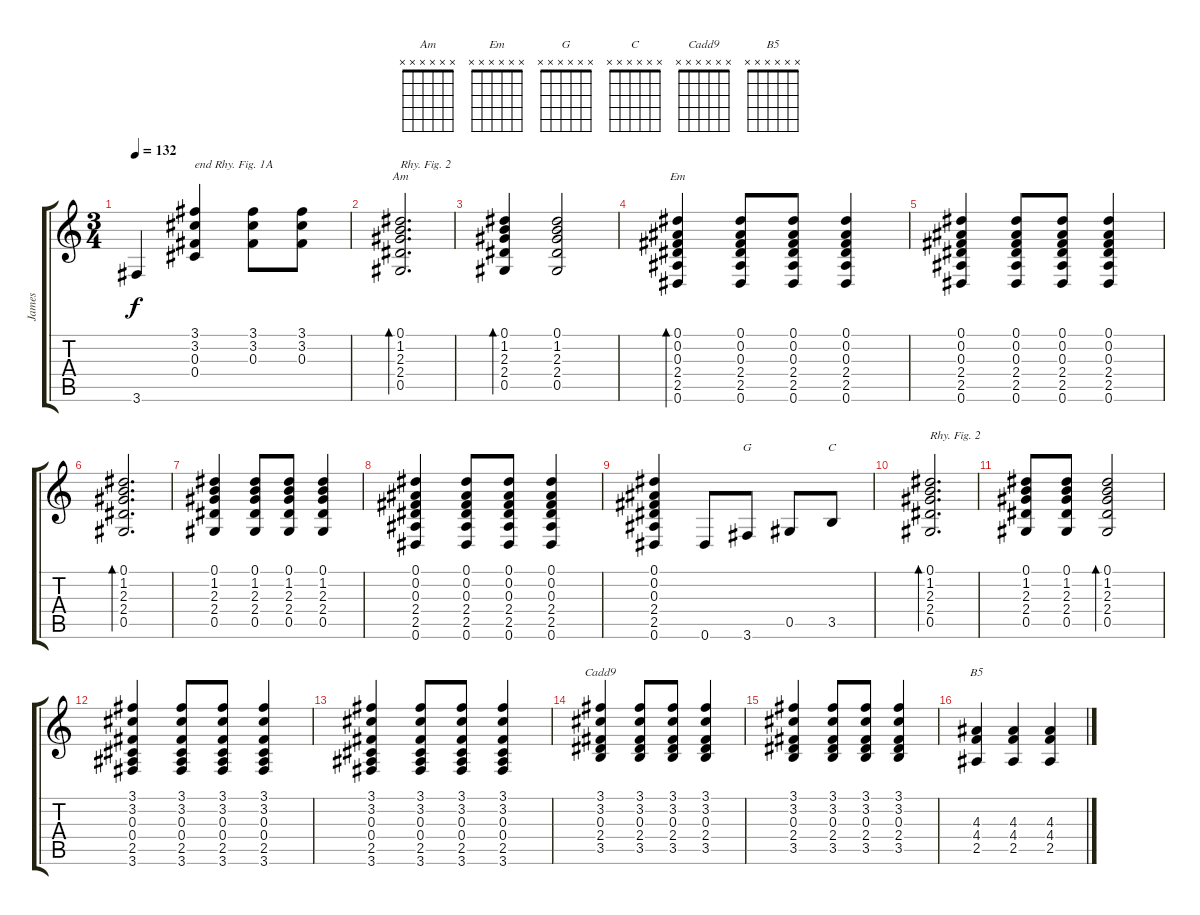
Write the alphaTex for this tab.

\track ("James" "James") {instrument electricguitarjazz}
\staff {score tabs}
\tuning (Eb4 Bb3 Gb3 Db3 Ab2 Eb2) {hide}
\chord ("Am" x x x x x x)
\chord ("Em" x x x x x x)
\chord ("G" x x x x x x)
\chord ("C" x x x x x x)
\chord ("Cadd9" x x x x x x)
\chord ("B5" x x x x x x)
\ts (3 4)
\tempo 132
\clef g2
\ks c
3.6.4{dy f} (3.1 3.2 0.3 0.4).4{txt "end Rhy. Fig. 1A"} (3.1 3.2 0.3).8 (3.1 3.2 0.3).8 |
(0.1 1.2 2.3 2.4 0.5).2{d bd 60 ch "Am" txt "Rhy. Fig. 2"} |
(0.1 1.2 2.3 2.4 0.5).4{bd 60} (0.1 1.2 2.3 2.4 0.5).2 |
(0.1 0.2 0.3 2.4 2.5 0.6).4{bd 60 ch "Em"} (0.1 0.2 0.3 2.4 2.5 0.6).8 (0.1 0.2 0.3 2.4 2.5 0.6).8 (0.1 0.2 0.3 2.4 2.5 0.6).4 |
(0.1 0.2 0.3 2.4 2.5 0.6).4 (0.1 0.2 0.3 2.4 2.5 0.6).8 (0.1 0.2 0.3 2.4 2.5 0.6).8 (0.1 0.2 0.3 2.4 2.5 0.6).4 |
(0.1 1.2 2.3 2.4 0.5).2{d bd 120} |
(0.1 1.2 2.3 2.4 0.5).4 (0.1 1.2 2.3 2.4 0.5).8 (0.1 1.2 2.3 2.4 0.5).8 (0.1 1.2 2.3 2.4 0.5).4 |
(0.1 0.2 0.3 2.4 2.5 0.6).4 (0.1 0.2 0.3 2.4 2.5 0.6).8 (0.1 0.2 0.3 2.4 2.5 0.6).8 (0.1 0.2 0.3 2.4 2.5 0.6).4 |
(0.1 0.2 0.3 2.4 2.5 0.6).4 0.6.8{volume 16} 3.6.8{ch "G"} 0.5.8 3.5.8{ch "C"} |
(0.1 1.2 2.3 2.4 0.5).2{d bd 60 txt "Rhy. Fig. 2" volume 14} |
(0.1 1.2 2.3 2.4 0.5).8 (0.1 1.2 2.3 2.4 0.5).8 (0.1 1.2 2.3 2.4 0.5).2{bd 120} |
(3.1 3.2 0.3 0.4 2.5 3.6).4 (3.1 3.2 0.3 0.4 2.5 3.6).8 (3.1 3.2 0.3 0.4 2.5 3.6).8 (3.1 3.2 0.3 0.4 2.5 3.6).4 |
(3.1 3.2 0.3 0.4 2.5 3.6).4 (3.1 3.2 0.3 0.4 2.5 3.6).8 (3.1 3.2 0.3 0.4 2.5 3.6).8 (3.1 3.2 0.3 0.4 2.5 3.6).4 |
(3.1 3.2 0.3 2.4 3.5).4{ch "Cadd9"} (3.1 3.2 0.3 2.4 3.5).8 (3.1 3.2 0.3 2.4 3.5).8 (3.1 3.2 0.3 2.4 3.5).4 |
(3.1 3.2 0.3 2.4 3.5).4 (3.1 3.2 0.3 2.4 3.5).8 (3.1 3.2 0.3 2.4 3.5).8 (3.1 3.2 0.3 2.4 3.5).4 |
(4.3 4.4 2.5).4{ch "B5"} (4.3 4.4 2.5).4 (4.3 4.4 2.5).4
